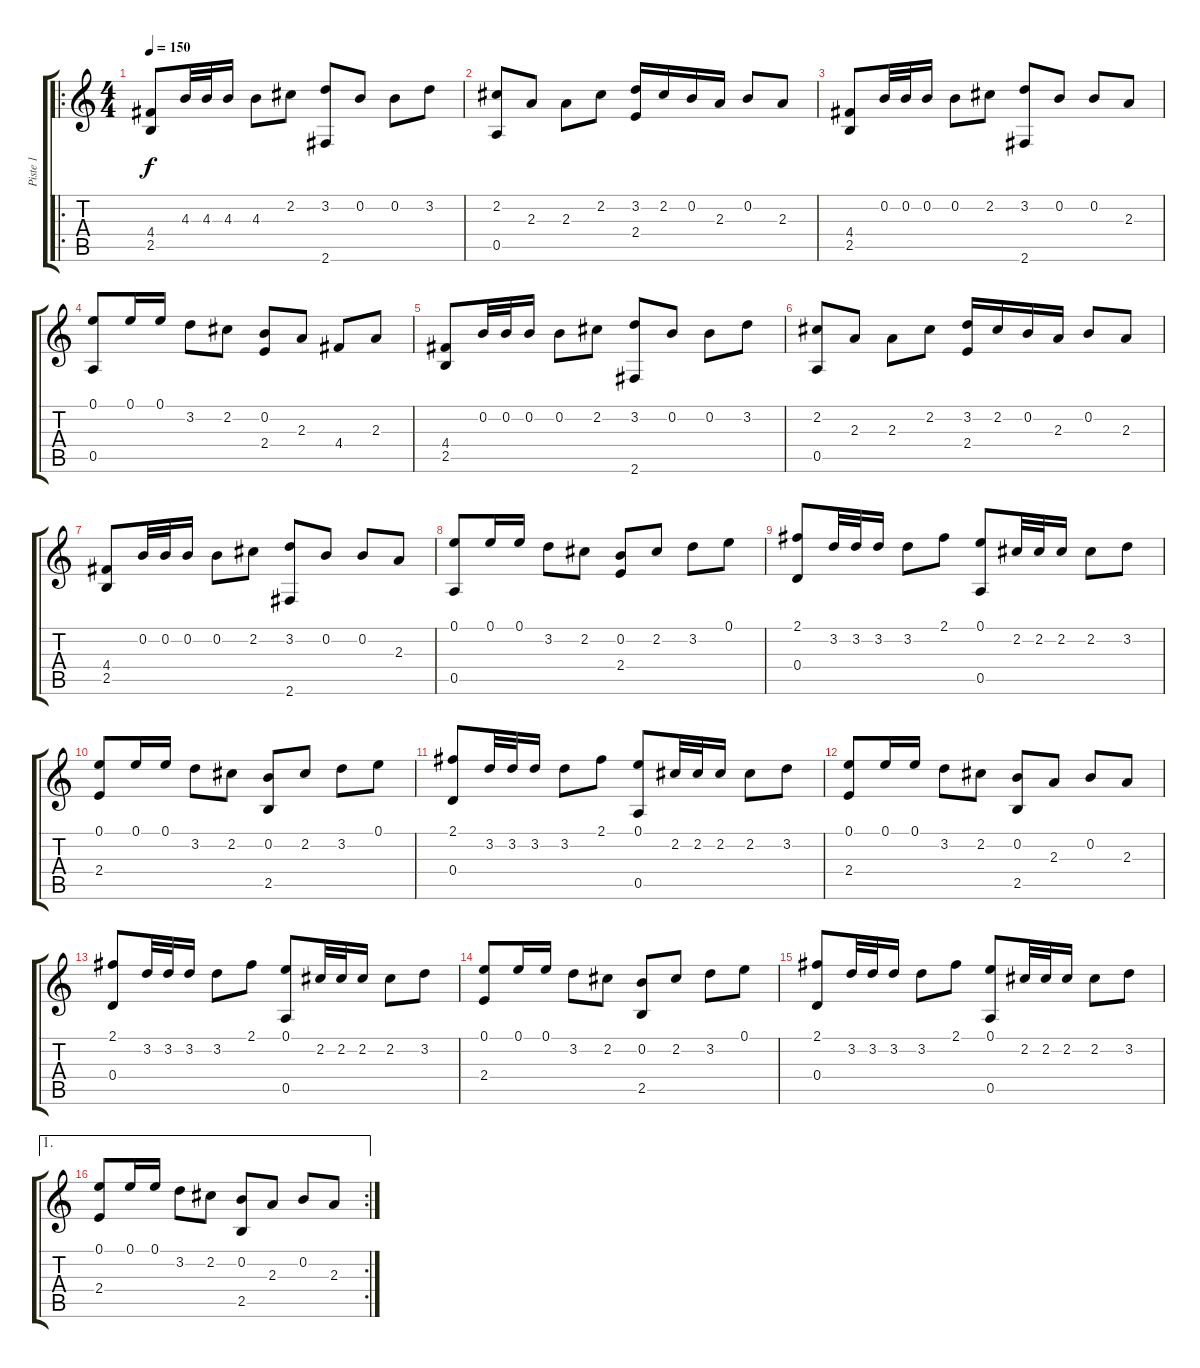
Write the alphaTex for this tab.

\track ("Piste 1" "Piste 1") {instrument acousticguitarnylon}
\staff {score tabs}
\tuning (E4 B3 G3 D3 A2 E2) {hide}
\ro
\ts (4 4)
\tempo 150
\clef g2
\ks c
(4.4 2.5).8{dy f instrument acousticguitarnylon} 4.3.32 4.3.32 4.3.16 4.3.8 2.2.8 (3.2 2.6).8 0.2.8 0.2.8 3.2.8 |
(2.2 0.5).8 2.3.8 2.3.8 2.2.8 (3.2 2.4).16 2.2.16 0.2.16 2.3.16 0.2.8 2.3.8 |
(4.4 2.5).8 0.2.32 0.2.32 0.2.16 0.2.8 2.2.8 (3.2 2.6).8 0.2.8 0.2.8 2.3.8 |
(0.1 0.5).8 0.1.16 0.1.16 3.2.8 2.2.8 (0.2 2.4).8 2.3.8 4.4.8 2.3.8 |
(4.4 2.5).8 0.2.32 0.2.32 0.2.16 0.2.8 2.2.8 (3.2 2.6).8 0.2.8 0.2.8 3.2.8 |
(2.2 0.5).8 2.3.8 2.3.8 2.2.8 (3.2 2.4).16 2.2.16 0.2.16 2.3.16 0.2.8 2.3.8 |
(4.4 2.5).8 0.2.32 0.2.32 0.2.16 0.2.8 2.2.8 (3.2 2.6).8 0.2.8 0.2.8 2.3.8 |
(0.1 0.5).8 0.1.16 0.1.16 3.2.8 2.2.8 (0.2 2.4).8 2.2.8 3.2.8 0.1.8 |
(2.1 0.4).8 3.2.32 3.2.32 3.2.16 3.2.8 2.1.8 (0.1 0.5).8 2.2.32 2.2.32 2.2.16 2.2.8 3.2.8 |
(0.1 2.4).8 0.1.16 0.1.16 3.2.8 2.2.8 (0.2 2.5).8 2.2.8 3.2.8 0.1.8 |
(2.1 0.4).8 3.2.32 3.2.32 3.2.16 3.2.8 2.1.8 (0.1 0.5).8 2.2.32 2.2.32 2.2.16 2.2.8 3.2.8 |
(0.1 2.4).8 0.1.16 0.1.16 3.2.8 2.2.8 (0.2 2.5).8 2.3.8 0.2.8 2.3.8 |
(2.1 0.4).8 3.2.32 3.2.32 3.2.16 3.2.8 2.1.8 (0.1 0.5).8 2.2.32 2.2.32 2.2.16 2.2.8 3.2.8 |
(0.1 2.4).8 0.1.16 0.1.16 3.2.8 2.2.8 (0.2 2.5).8 2.2.8 3.2.8 0.1.8 |
(2.1 0.4).8 3.2.32 3.2.32 3.2.16 3.2.8 2.1.8 (0.1 0.5).8 2.2.32 2.2.32 2.2.16 2.2.8 3.2.8 |
\ae 1
\rc 2
(0.1 2.4).8 0.1.16 0.1.16 3.2.8 2.2.8 (0.2 2.5).8 2.3.8 0.2.8 2.3.8
